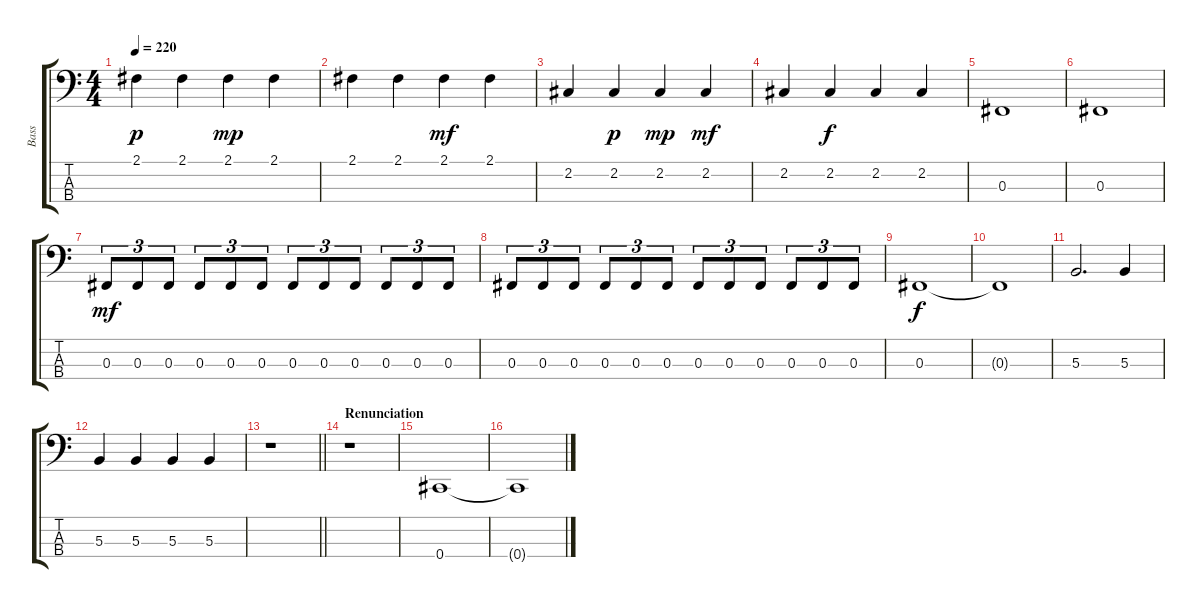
\track ("Bass" "Bass") {instrument electricbasspick}
\staff {score tabs}
\tuning (E2 B1 Gb1 Db1) {hide}
\ts (4 4)
\tempo 220
\clef f4
\ks c
2.1.4{dy p} 2.1.4 2.1.4{dy mp} 2.1.4 |
2.1.4 2.1.4 2.1.4{dy mf} 2.1.4 |
2.2.4 2.2.4{dy p} 2.2.4{dy mp} 2.2.4{dy mf} |
2.2.4 2.2.4{dy f} 2.2.4 2.2.4 |
0.3.1 |
0.3.1 |
0.3.8{tu (3 2) dy mf} 0.3.8{tu (3 2)} 0.3.8{tu (3 2)} 0.3.8{tu (3 2)} 0.3.8{tu (3 2)} 0.3.8{tu (3 2)} 0.3.8{tu (3 2)} 0.3.8{tu (3 2)} 0.3.8{tu (3 2)} 0.3.8{tu (3 2)} 0.3.8{tu (3 2)} 0.3.8{tu (3 2)} |
0.3.8{tu (3 2)} 0.3.8{tu (3 2)} 0.3.8{tu (3 2)} 0.3.8{tu (3 2)} 0.3.8{tu (3 2)} 0.3.8{tu (3 2)} 0.3.8{tu (3 2)} 0.3.8{tu (3 2)} 0.3.8{tu (3 2)} 0.3.8{tu (3 2)} 0.3.8{tu (3 2)} 0.3.8{tu (3 2)} |
0.3.1{dy f} |
0.3{t}.1 |
5.3.2{d} 5.3.4 |
5.3.4 5.3.4 5.3.4 5.3.4 |
\barLineRight lightlight
r.1 |
\section ("" "Renunciation")
r.1 |
0.4.1 |
0.4{t}.1
